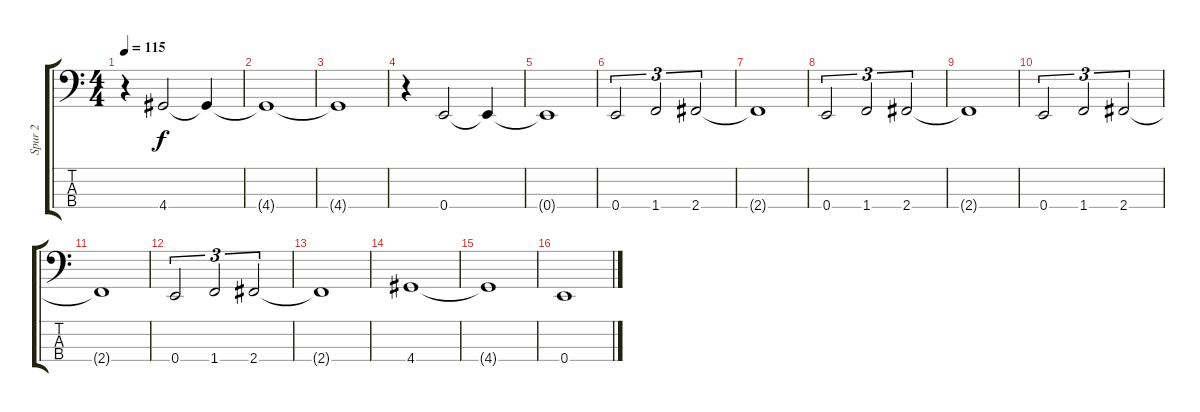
\track ("Spur 2" "Spur 2") {instrument electricbassfinger}
\staff {score tabs}
\tuning (G2 D2 A1 E1) {hide}
\ts (4 4)
\tempo 115
\clef f4
\ks c
r.4{dy f} 4.4.2 4.4{t}.4 |
4.4{t}.1 |
4.4{t}.1 |
r.4 0.4.2 0.4{t}.4 |
0.4{t}.1 |
0.4.2{tu (3 2)} 1.4.2{tu (3 2)} 2.4.2{tu (3 2)} |
2.4{t}.1 |
0.4.2{tu (3 2)} 1.4.2{tu (3 2)} 2.4.2{tu (3 2)} |
2.4{t}.1 |
0.4.2{tu (3 2)} 1.4.2{tu (3 2)} 2.4.2{tu (3 2)} |
2.4{t}.1 |
0.4.2{tu (3 2)} 1.4.2{tu (3 2)} 2.4.2{tu (3 2)} |
2.4{t}.1 |
4.4.1 |
4.4{t}.1 |
0.4.1
